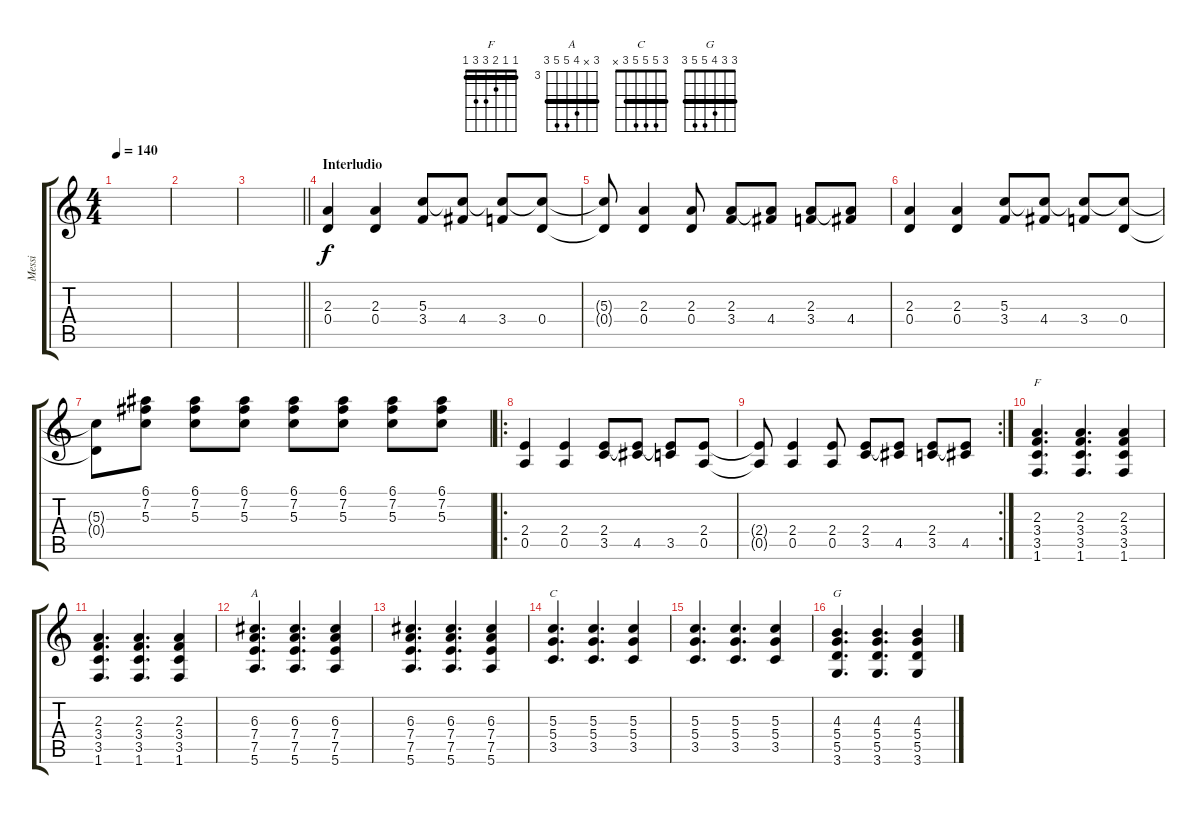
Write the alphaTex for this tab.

\track ("Messi" "Messi") {instrument overdrivenguitar}
\staff {score tabs}
\tuning (E4 B3 G3 D3 A2 E2) {hide}
\chord ("F" 1 1 2 3 3 1) {barre 1}
\chord ("A" 5 x 6 7 7 5) {firstfret 3 barre 5}
\chord ("C" 3 5 5 5 3 x) {barre 3}
\chord ("G" 3 3 4 5 5 3) {barre 3}
\ts (4 4)
\tempo 140
\clef g2
\ks c
|
|
\barLineRight lightlight
|
\section ("" "Interludio")
(2.3 0.4).4 (2.3 0.4).4 (5.3 3.4).8 (5.3{t} 4.4).8 (5.3{t} 3.4).8 (5.3{t} 0.4).8 |
(5.3{t} 0.4{t}).8 (2.3 0.4).4 (2.3 0.4).8 (2.3 3.4).8 (2.3{t} 4.4).8 (2.3 3.4).8 (2.3{t} 4.4).8 |
(2.3 0.4).4 (2.3 0.4).4 (5.3 3.4).8 (5.3{t} 4.4).8 (5.3{t} 3.4).8 (5.3{t} 0.4).8 |
(5.3{t} 0.4{t}).8 (6.1 7.2 5.3).8 (6.1 7.2 5.3).8 (6.1 7.2 5.3).8 (6.1 7.2 5.3).8 (6.1 7.2 5.3).8 (6.1 7.2 5.3).8 (6.1 7.2 5.3).8 |
\ro
(2.4 0.5).4 (2.4 0.5).4 (2.4 3.5).8 (2.4{t} 4.5).8 (2.4{t} 3.5).8 (2.4 0.5).8 |
\rc 2
(2.4{t} 0.5{t}).8 (2.4 0.5).4 (2.4 0.5).8 (2.4 3.5).8 (2.4{t} 4.5).8 (2.4 3.5).8 (2.4{t} 4.5).8 |
(2.3 3.4 3.5 1.6).4{d ch "F"} (2.3 3.4 3.5 1.6).4{d} (2.3 3.4 3.5 1.6).4 |
(2.3 3.4 3.5 1.6).4{d} (2.3 3.4 3.5 1.6).4{d} (2.3 3.4 3.5 1.6).4 |
(6.3 7.4 7.5 5.6).4{d ch "A"} (6.3 7.4 7.5 5.6).4{d} (6.3 7.4 7.5 5.6).4 |
(6.3 7.4 7.5 5.6).4{d} (6.3 7.4 7.5 5.6).4{d} (6.3 7.4 7.5 5.6).4 |
(5.3 5.4 3.5).4{d ch "C"} (5.3 5.4 3.5).4{d} (5.3 5.4 3.5).4 |
(5.3 5.4 3.5).4{d} (5.3 5.4 3.5).4{d} (5.3 5.4 3.5).4 |
(4.3 5.4 5.5 3.6).4{d ch "G"} (4.3 5.4 5.5 3.6).4{d} (4.3 5.4 5.5 3.6).4
